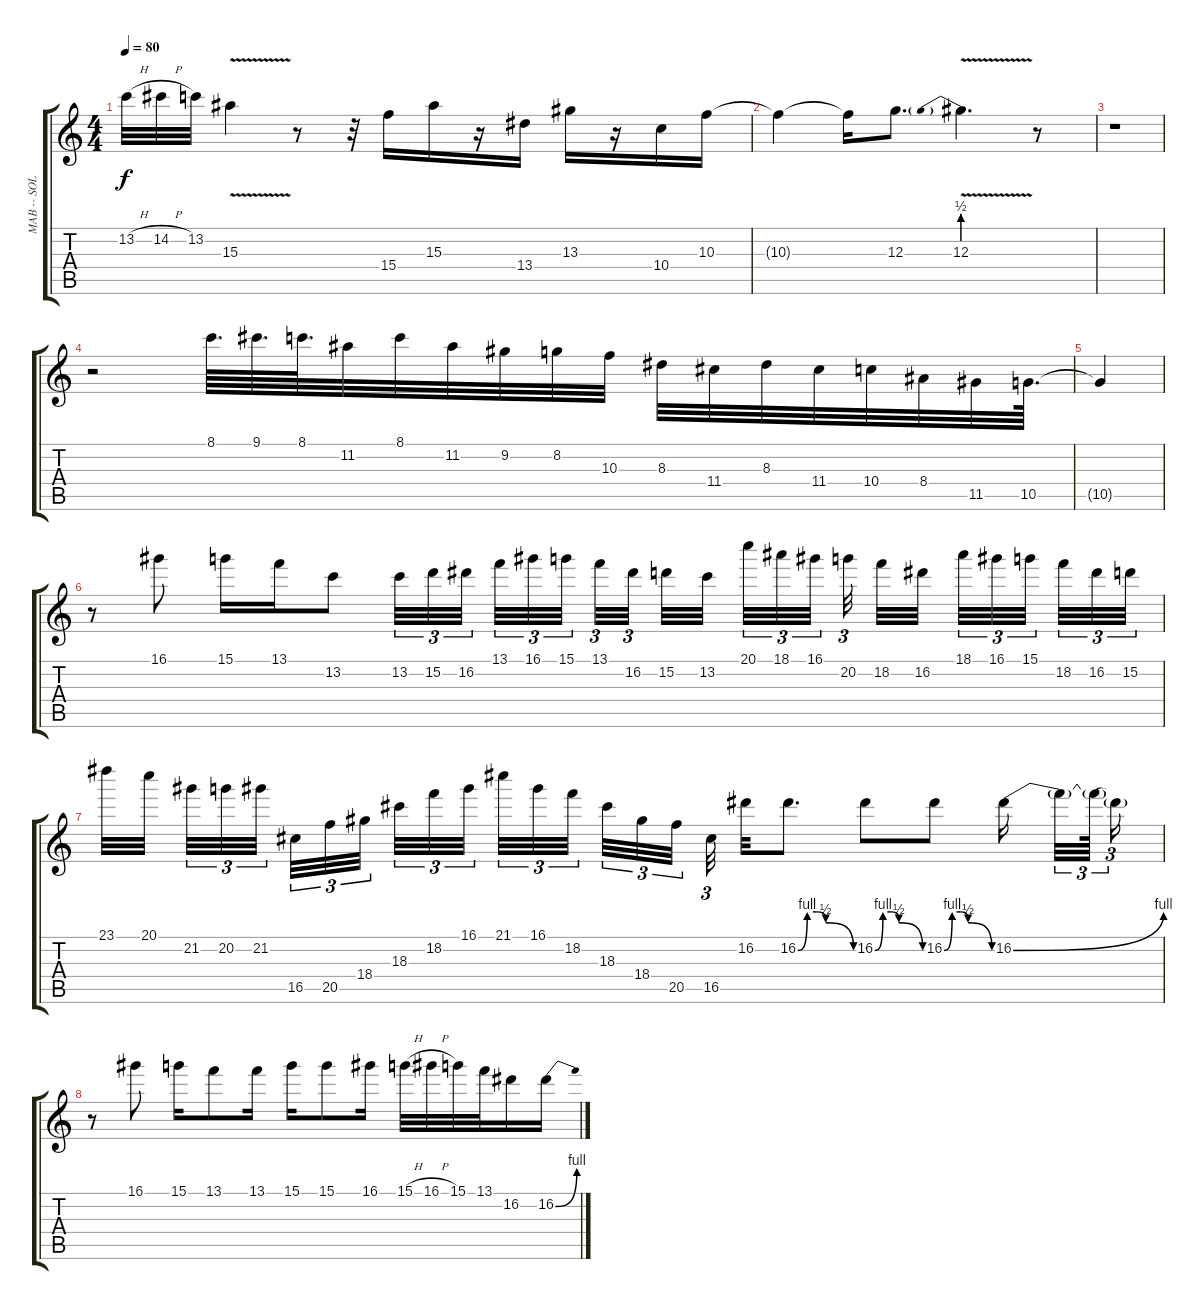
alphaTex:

\track ("MAB -- SOLO gtr." "MAB -- SOL") {instrument overdrivenguitar}
\staff {score tabs}
\tuning (E4 B3 G3 D3 A2 E2) {hide}
\ts (4 4)
\tempo 80
\clef g2
\ks c
13.2{h}.32{dy f} 14.2{h}.32 13.2.32 15.3{v}.4 r.8 r.32 15.4.16 15.3.16 r.16 13.4.16 13.3.16 r.16 10.4.16 10.3.16 |
10.3{t}.4 10.3{t}.16 12.3.8{d} 12.3{be (prebend 0 2 60 2) v}.4{d} r.8 |
r.1 |
r.2 8.1.64{d} 9.1.64{d} 8.1.64{d} 11.2.32 8.1.32 11.2.32 9.2.32 8.2.32 10.3.32 8.3.32 11.4.32 8.3.32 11.4.32 10.4.32 8.4.32 11.5.32 10.5.64{d} |
10.5{t}.4 |
r.8 16.1.8 15.1.16 13.1.16 13.2.8 13.2.32{tu (3 2)} 15.2.32{tu (3 2)} 16.2.32{tu (3 2) beam splitsecondary} 13.1.32{tu (3 2)} 16.1.32{tu (3 2)} 15.1.32{tu (3 2) beam splitsecondary} 13.1.32{tu (3 2)} 16.2.32{tu (3 2) beam splitsecondary} 15.2.32 13.2.32{beam splitsecondary} 20.1.32{tu (3 2)} 18.1.32{tu (3 2)} 16.1.32{tu (3 2) beam splitsecondary} 20.2.32{tu (3 2) beam splitsecondary} 18.2.32 16.2.32{beam splitsecondary} 18.1.32{tu (3 2)} 16.1.32{tu (3 2)} 15.1.32{tu (3 2) beam splitsecondary} 18.2.32{tu (3 2)} 16.2.32{tu (3 2)} 15.2.32{tu (3 2)} |
23.1.32 20.1.32{beam splitsecondary} 21.2.32{tu (3 2)} 20.2.32{tu (3 2)} 21.2.32{tu (3 2) beam splitsecondary} 16.5.32{tu (3 2)} 20.5.32{tu (3 2)} 18.4.32{tu (3 2) beam splitsecondary} 18.3.32{tu (3 2)} 18.2.32{tu (3 2)} 16.1.32{tu (3 2)} 21.1.32{tu (3 2)} 16.1.32{tu (3 2)} 18.2.32{tu (3 2) beam splitsecondary} 18.3.32{tu (3 2)} 18.4.32{tu (3 2)} 20.5.32{tu (3 2) beam splitsecondary} 16.5.32{tu (3 2) beam splitsecondary} 16.2.32 16.2{be (custom 0 0 10 4 20 4 30 2 60 0)}.8{d} 16.2{be (custom 0 0 10 4 20 4 30 2 60 0)}.8 16.2{be (custom 0 0 10 4 20 4 30 2 60 0)}.8 16.2{be (bend 0 0 60 4)}.16{beam splitsecondary} 16.2{t}.32{tu (3 2)} 16.2{t}.64{tu (3 2) beam splitsecondary} 16.2{t}.16{tu (3 2)} |
r.8 16.1.8 15.1.16 13.1.8 13.1.16 15.1.16 15.1.8 16.1.16 15.1{h}.32 16.1{h}.32 15.1.32 13.1.32 16.2.16 16.2{be (bend 0 0 60 4)}.16
